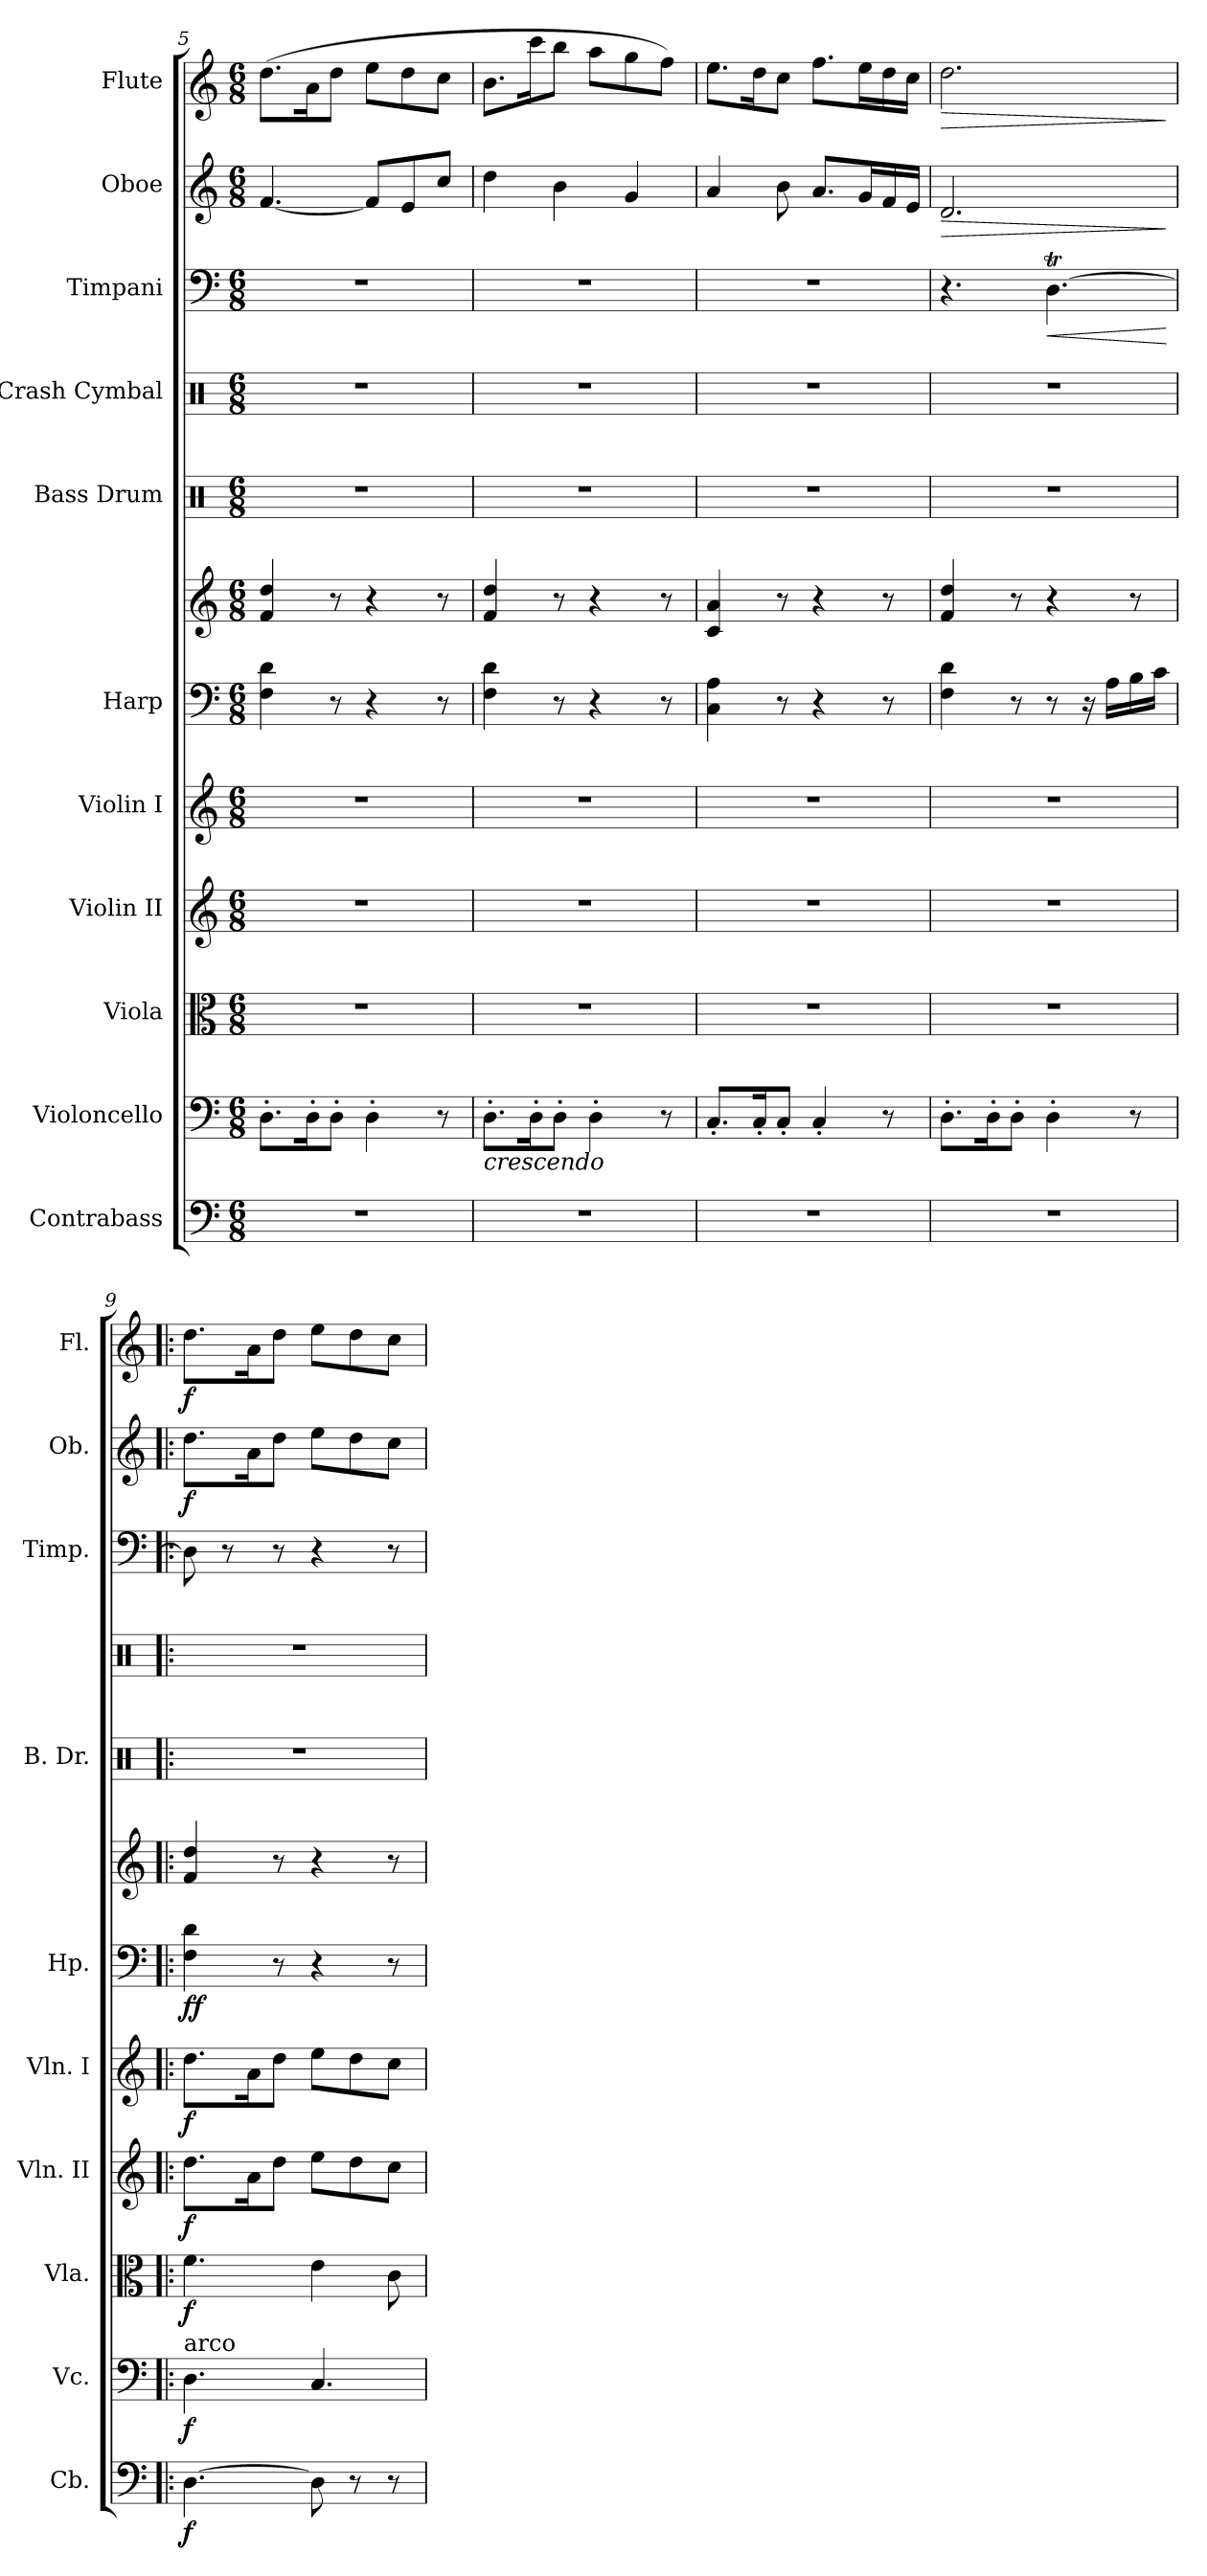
**kern	**dynam	**kern	**dynam	**kern	**dynam	**kern	**dynam	**kern	**dynam	**kern	**kern	**dynam	**kern	**kern	**kern	**dynam	**kern	**dynam	**kern	**dynam
*part11	*part11	*part10	*part10	*part9	*part9	*part8	*part8	*part7	*part7	*part6	*part6	*part6	*part5	*part4	*part3	*part3	*part2	*part2	*part1	*part1
*staff12	*staff12	*staff11	*staff11	*staff10	*staff10	*staff9	*staff9	*staff8	*staff8	*staff7	*staff6	*staff6/7	*staff5	*staff4	*staff3	*staff3	*staff2	*staff2	*staff1	*staff1
*I"Contrabass	*	*I"Violoncello	*	*I"Viola	*	*I"Violin II	*	*I"Violin I	*	*I"Harp	*	*	*I"Bass Drum	*I"Crash Cymbal	*I"Timpani	*	*I"Oboe	*	*I"Flute	*
*I'Cb.	*	*I'Vc.	*	*I'Vla.	*	*I'Vln. II	*	*I'Vln. I	*	*I'Hp.	*	*	*I'B. Dr.	*	*I'Timp.	*	*I'Ob.	*	*I'Fl.	*
*clefF4	*	*clefF4	*	*clefC3	*	*clefG2	*	*clefG2	*	*clefF4	*clefG2	*	*clefX	*clefX	*clefF4	*	*clefG2	*	*clefG2	*
*ITrd7c12	*	*	*	*	*	*	*	*	*	*	*	*	*	*	*	*	*	*	*	*
*k[]	*	*k[]	*	*k[]	*	*k[]	*	*k[]	*	*k[]	*k[]	*	*k[]	*k[]	*k[]	*	*k[]	*	*k[]	*
*C:	*	*C:	*	*C:	*	*C:	*	*C:	*	*C:	*C:	*	*C:	*C:	*C:	*	*C:	*	*C:	*
*M6/8	*	*M6/8	*	*M6/8	*	*M6/8	*	*M6/8	*	*M6/8	*M6/8	*	*M6/8	*M6/8	*M6/8	*	*M6/8	*	*M6/8	*
=5	=5	=5	=5	=5	=5	=5	=5	=5	=5	=5	=5	=5	=5	=5	=5	=5	=5	=5	=5	=5
2.r	.	8.D'>\L	.	2.r	.	2.r	.	2.r	.	4F\ 4d\	4f/ 4dd/	.	2.r	2.r	2.r	.	[4.f/	.	(>8.dd\L	.
.	.	16D'>\k	.	.	.	.	.	.	.	.	.	.	.	.	.	.	.	.	16a\k	.
.	.	8D'>\J	.	.	.	.	.	.	.	8r	8r	.	.	.	.	.	.	.	8dd\J	.
.	.	4D'>\	.	.	.	.	.	.	.	4r	4r	.	.	.	.	.	8f/L]	.	8ee\L	.
.	.	.	.	.	.	.	.	.	.	.	.	.	.	.	.	.	8e/	.	8dd\	.
.	.	8r	.	.	.	.	.	.	.	8r	8r	.	.	.	.	.	8cc/J	.	8cc\J	.
!!LO:PB:g=z
=6	=6	=6	=6	=6	=6	=6	=6	=6	=6	=6	=6	=6	=6	=6	=6	=6	=6	=6	=6	=6
!	!	!LO:TX:b:i:t=crescendo	!	!	!	!	!	!	!	!	!	!	!	!	!	!	!	!	!	!
2.r	.	8.D'>\L	.	2.r	.	2.r	.	2.r	.	4F\ 4d\	4f/ 4dd/	.	2.r	2.r	2.r	.	4dd\	.	8.b\L	.
.	.	16D'>\k	.	.	.	.	.	.	.	.	.	.	.	.	.	.	.	.	16ccc\k	.
.	.	8D'>\J	.	.	.	.	.	.	.	8r	8r	.	.	.	.	.	4b\	.	8bb\J	.
.	.	4D'>\	.	.	.	.	.	.	.	4r	4r	.	.	.	.	.	.	.	8aa\L	.
.	.	.	.	.	.	.	.	.	.	.	.	.	.	.	.	.	4g/	.	8gg\	.
.	.	8r	.	.	.	.	.	.	.	8r	8r	.	.	.	.	.	.	.	8ff\J)	.
=7	=7	=7	=7	=7	=7	=7	=7	=7	=7	=7	=7	=7	=7	=7	=7	=7	=7	=7	=7	=7
2.r	.	8.C'</L	.	2.r	.	2.r	.	2.r	.	4C\ 4A\	4c/ 4a/	.	2.r	2.r	2.r	.	4a/	.	8.ee\L	.
.	.	16C'</k	.	.	.	.	.	.	.	.	.	.	.	.	.	.	.	.	16dd\k	.
.	.	8C'</J	.	.	.	.	.	.	.	8r	8r	.	.	.	.	.	8b\	.	8cc\J	.
.	.	4C'</	.	.	.	.	.	.	.	4r	4r	.	.	.	.	.	8.a/L	.	8.ff\L	.
.	.	.	.	.	.	.	.	.	.	.	.	.	.	.	.	.	16g/L	.	16ee\L	.
.	.	8r	.	.	.	.	.	.	.	8r	8r	.	.	.	.	.	16f/	.	16dd\	.
.	.	.	.	.	.	.	.	.	.	.	.	.	.	.	.	.	16e/JJ	.	16cc\JJ	.
=8	=8	=8	=8	=8	=8	=8	=8	=8	=8	=8	=8	=8	=8	=8	=8	=8	=8	=8	=8	=8
!	!	!	!	!	!	!	!	!	!	!	!	!	!	!	!	!	!	!LO:HP:b	!	!LO:HP:b
2.r	.	8.D'>\L	.	2.r	.	2.r	.	2.r	.	4F\ 4d\	4f/ 4dd/	.	2.r	2.r	4.r	.	2.d/	>	2.dd\	>
.	.	16D'>\k	.	.	.	.	.	.	.	.	.	.	.	.	.	.	.	.	.	.
.	.	8D'>\J	.	.	.	.	.	.	.	8r	8r	.	.	.	.	.	.	.	.	.
!	!	!	!	!	!	!	!	!	!	!	!	!	!	!	!	!LO:HP:b	!	!	!	!
.	.	4D'>\	.	.	.	.	.	.	.	8r	4r	.	.	.	[4.DT\	<	.	.	.	.
.	.	.	.	.	.	.	.	.	.	16r	.	.	.	.	.	.	.	.	.	.
.	.	.	.	.	.	.	.	.	.	16A\LL	.	.	.	.	.	.	.	.	.	.
.	.	8r	.	.	.	.	.	.	.	16B\	8r	.	.	.	.	.	.	.	.	.
.	.	.	.	.	.	.	.	.	.	16c\JJ	.	.	.	.	.	.	.	.	.	.
.	.	.	.	.	.	.	.	.	.	.	.	.	.	.	.	[	.	]	.	]
=9!|:	=9!|:	=9!|:	=9!|:	=9!|:	=9!|:	=9!|:	=9!|:	=9!|:	=9!|:	=9!|:	=9!|:	=9!|:	=9!|:	=9!|:	=9!|:	=9!|:	=9!|:	=9!|:	=9!|:	=9!|:
!	!	!LO:TX:a:t=arco	!	!	!	!	!	!	!	!	!	!	!	!	!	!	!	!	!	!
!	!LO:DY:b	!	!LO:DY:b	!	!LO:DY:b	!	!LO:DY:b	!	!LO:DY:b	!	!	!LO:DY:b=2	!	!	!	!	!	!	!	!
!	!	!	!	!	!	!	!	!	!	!	!	!LO:DY:n=1:b	!	!	!	!	!	!LO:DY:b	!	!LO:DY:b
[4.DD\	f	4.D\	f	4.f\	f	8.dd\L	f	8.dd\L	f	4F\ 4d\	4f/ 4dd/	f f	2.r	2.r	8D\]	.	8.dd\L	f	8.dd\L	f
.	.	.	.	.	.	.	.	.	.	.	.	.	.	.	8r	.	.	.	.	.
.	.	.	.	.	.	16a\k	.	16a\k	.	.	.	.	.	.	.	.	16a\k	.	16a\k	.
.	.	.	.	.	.	8dd\J	.	8dd\J	.	8r	8r	.	.	.	8r	.	8dd\J	.	8dd\J	.
8DD\]	.	4.C/	.	4e\	.	8ee\L	.	8ee\L	.	4r	4r	.	.	.	4r	.	8ee\L	.	8ee\L	.
8r	.	.	.	.	.	8dd\	.	8dd\	.	.	.	.	.	.	.	.	8dd\	.	8dd\	.
8r	.	.	.	8c\	.	8cc\J	.	8cc\J	.	8r	8r	.	.	.	8r	.	8cc\J	.	8cc\J	.
=	=	=	=	=	=	=	=	=	=	=	=	=	=	=	=	=	=	=	=	=
*-	*-	*-	*-	*-	*-	*-	*-	*-	*-	*-	*-	*-	*-	*-	*-	*-	*-	*-	*-	*-
